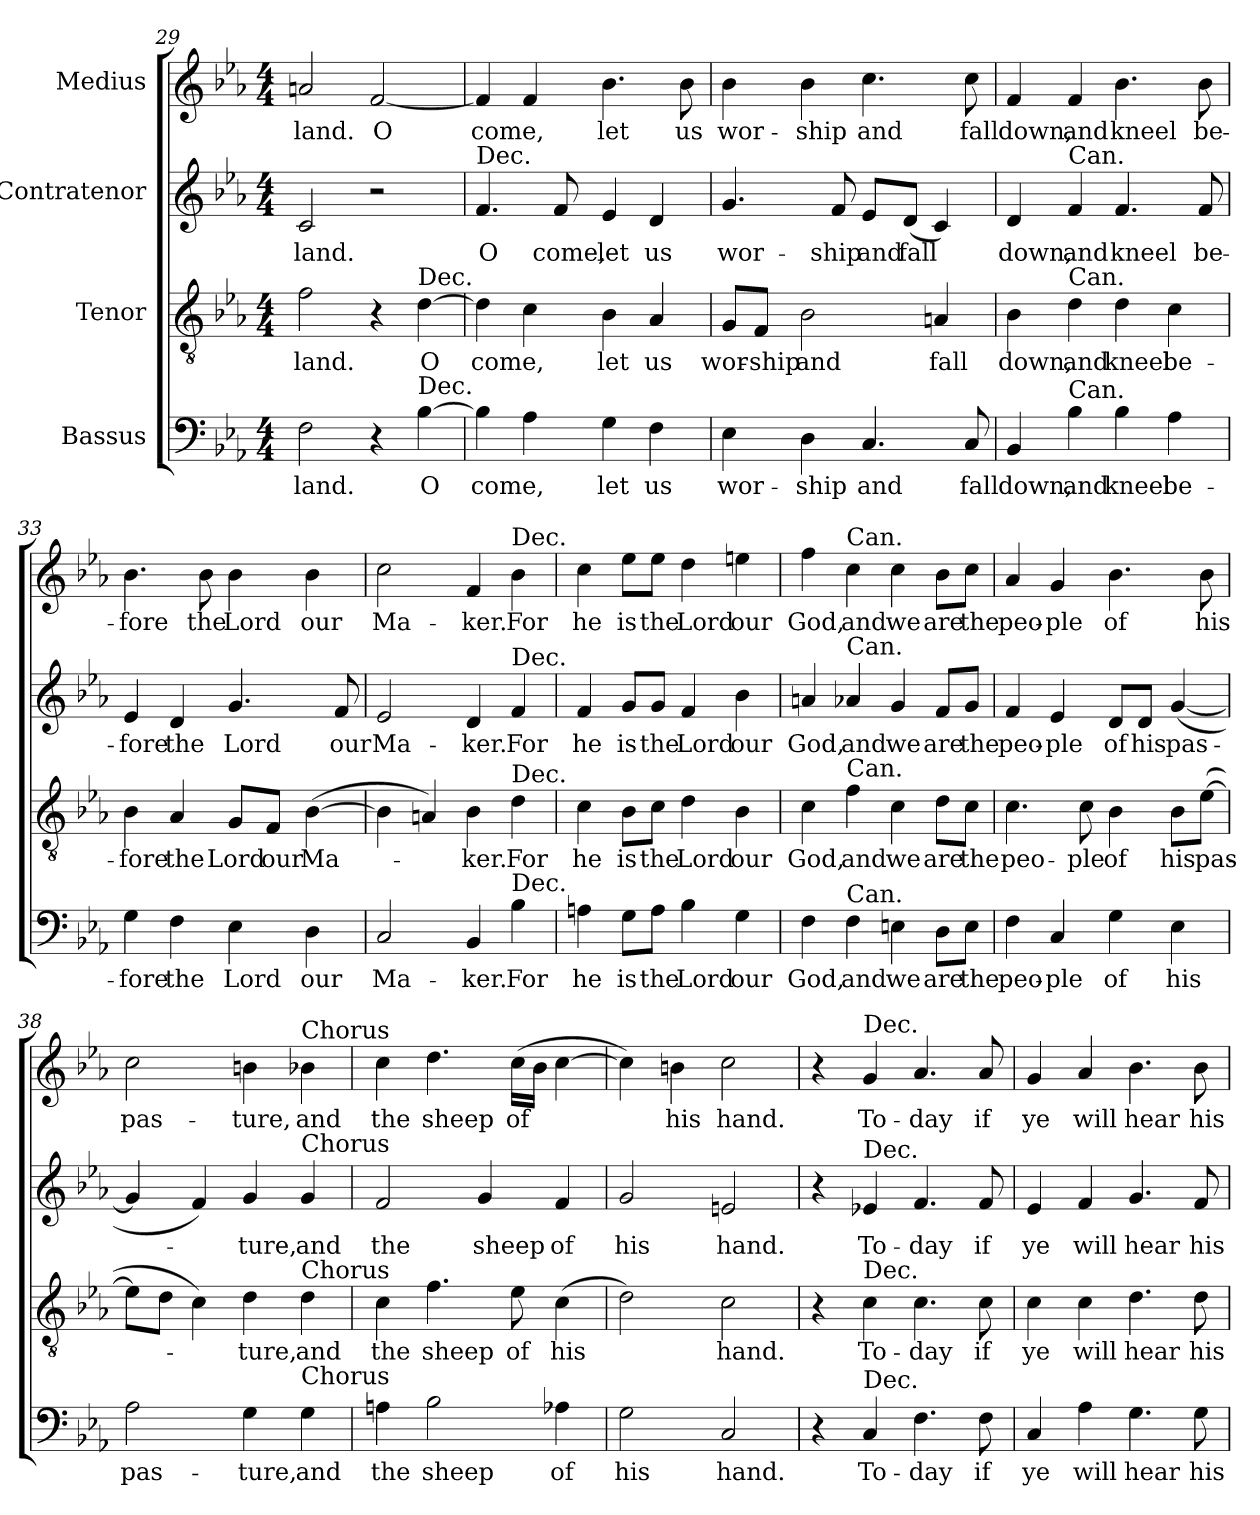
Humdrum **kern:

**kern	**text	**kern	**text	**kern	**text	**kern	**text
*part4	*part4	*part3	*part3	*part2	*part2	*part1	*part1
*staff4	*staff4	*staff3	*staff3	*staff2	*staff2	*staff1	*staff1
*I"Bassus	*	*I"Tenor	*	*I"Contratenor	*	*I"Medius	*
!!LO:PB:g=z
*clefF4	*	*clefGv2	*	*clefG2	*	*clefG2	*
*k[b-e-a-]	*	*k[b-e-a-]	*	*k[b-e-a-]	*	*k[b-e-a-]	*
*E-:	*	*E-:	*	*E-:	*	*E-:	*
*M4/4	*	*M4/4	*	*M4/4	*	*M4/4	*
=29	=29	=29	=29	=29	=29	=29	=29
!	!LO:LY:b:cj	!	!LO:LY:b:cj	!	!LO:LY:b:cj	!	!LO:LY:b:cj
2F\	land.	2f\	land.	2c/	land.	2an/	land.
!	!	!	!	!	!	!	!LO:LY:b:cj
4r	.	4r	.	2r	.	[<2f/	O
!	!	!LO:TX:a:t=Dec.	!	!	!	!	!
!LO:TX:a:t=Dec.	!	!	!	!	!	!	!
!	!LO:LY:b:cj	!	!LO:LY:b:cj	!	!	!	!
[>4B-\	O	[>4d\	O	.	.	.	.
=30	=30	=30	=30	=30	=30	=30	=30
!	!	!	!	!LO:TX:a:t=Dec.	!	!	!
!	!LO:LY:b	!	!LO:LY:b	!	!LO:LY:b:cj	!	!LO:LY:b
4B-\]	come,	4d\]	come,	4.f/	O	4f/]	come,
4A-\	.	4c\	.	.	.	4f/	.
!	!	!	!	!	!LO:LY:b:cj	!	!
.	.	.	.	8f/	come,	.	.
!	!LO:LY:b:cj	!	!LO:LY:b:cj	!	!LO:LY:b:cj	!	!LO:LY:b:cj
4G\	let	4B-\	let	4e-/	let	4.b-\	let
!	!LO:LY:b:cj	!	!LO:LY:b:cj	!	!LO:LY:b:cj	!	!
4F\	us	4A-/	us	4d/	us	.	.
!	!	!	!	!	!	!	!LO:LY:b:cj
.	.	.	.	.	.	8b-\	us
=31	=31	=31	=31	=31	=31	=31	=31
!	!LO:LY:b:cj	!	!LO:LY:b	!	!LO:LY:b:cj	!	!LO:LY:b:cj
4E-\	wor-	8G/L	wor-	4.g/	wor-	4b-\	wor-
!	!	!	!LO:LY:b:rj	!	!	!	!
.	.	8F/J	-ship	.	.	.	.
!	!LO:LY:b:cj	!	!LO:LY:b:cj	!	!	!	!LO:LY:b:cj
4D\	-ship	2B-\	and	.	.	4b-\	-ship
!	!	!	!	!	!LO:LY:b:cj	!	!
.	.	.	.	8f/	-ship	.	.
!	!LO:LY:b:cj	!	!	!	!LO:LY:b:cj	!	!LO:LY:b:cj
4.C/	and	.	.	8e-/L	and	4.cc\	and
!	!	!	!	!	!LO:LY:b	!	!
.	.	.	.	(<8d/J	fall	.	.
!	!	!	!LO:LY:b:cj	!	!	!	!
.	.	4An/	fall	4c/)	.	.	.
!	!LO:LY:b:cj	!	!	!	!	!	!LO:LY:b:cj
8C/	fall	.	.	.	.	8cc\	fall
=32	=32	=32	=32	=32	=32	=32	=32
!	!LO:LY:b:cj	!	!LO:LY:b:cj	!	!LO:LY:b:cj	!	!LO:LY:b:cj
4BB-/	down,	4B-\	down,	4d/	down,	4f/	down,
!	!	!	!	!LO:TX:a:t=Can.	!	!	!
!	!	!LO:TX:a:t=Can.	!	!	!	!	!
!LO:TX:a:t=Can.	!	!	!	!	!	!	!
!	!LO:LY:b:cj	!	!LO:LY:b:cj	!	!LO:LY:b:cj	!	!LO:LY:b:cj
4B-\	and	4d\	and	4f/	and	4f/	and
!	!LO:LY:b:cj	!	!LO:LY:b:cj	!	!LO:LY:b:cj	!	!LO:LY:b:cj
4B-\	kneel	4d\	kneel	4.f/	kneel	4.b-\	kneel
!	!LO:LY:b:cj	!	!LO:LY:b:cj	!	!	!	!
4A-\	be-	4c\	be-	.	.	.	.
!	!	!	!	!	!LO:LY:b	!	!LO:LY:b
.	.	.	.	8f/	be-	8b-\	be-
=33	=33	=33	=33	=33	=33	=33	=33
!	!LO:LY:b:rj	!	!LO:LY:b:rj	!	!LO:LY:b:cj	!	!LO:LY:b:cj
4G\	-fore	4B-\	-fore	4e-/	-fore	4.b-\	-fore
!	!LO:LY:b:cj	!	!LO:LY:b:cj	!	!LO:LY:b:cj	!	!
4F\	the	4A-/	the	4d/	the	.	.
!	!	!	!	!	!	!	!LO:LY:b:cj
.	.	.	.	.	.	8b-\	the
!	!LO:LY:b:cj	!	!LO:LY:b:cj	!	!LO:LY:b:cj	!	!LO:LY:b:cj
4E-\	Lord	8G/L	Lord	4.g/	Lord	4b-\	Lord
!	!	!	!LO:LY:b:cj	!	!	!	!
.	.	8F/J	our	.	.	.	.
!	!LO:LY:b:cj	!	!LO:LY:b:cj	!	!	!	!LO:LY:b:cj
4D\	our	(<[<4B-\	Ma-	.	.	4b-\	our
!	!	!	!	!	!LO:LY:b:cj	!	!
.	.	.	.	8f/	our	.	.
!!LO:LB:g=z
=34	=34	=34	=34	=34	=34	=34	=34
!	!LO:LY:b:cj	!	!	!	!LO:LY:b:cj	!	!LO:LY:b:cj
2C/	Ma-	4B-\]	.	2e-/	Ma-	2cc\	Ma-
.	.	4An/)	.	.	.	.	.
!	!LO:LY:b:cj	!	!LO:LY:b:cj	!	!LO:LY:b:cj	!	!LO:LY:b:cj
4BB-/	-ker.	4B-\	-ker.	4d/	-ker.	4f/	-ker.
!	!	!	!	!	!	!LO:TX:a:t=Dec.	!
!	!	!	!	!LO:TX:a:t=Dec.	!	!	!
!	!	!LO:TX:a:t=Dec.	!	!	!	!	!
!LO:TX:a:t=Dec.	!	!	!	!	!	!	!
!	!LO:LY:b:cj	!	!LO:LY:b:cj	!	!LO:LY:b:cj	!	!LO:LY:b:cj
4B-\	For	4d\	For	4f/	For	4b-\	For
=35	=35	=35	=35	=35	=35	=35	=35
!	!LO:LY:b:cj	!	!LO:LY:b:cj	!	!LO:LY:b:cj	!	!LO:LY:b:cj
4An\	he	4c\	he	4f/	he	4cc\	he
!	!LO:LY:b:cj	!	!LO:LY:b:cj	!	!LO:LY:b:cj	!	!LO:LY:b:cj
8G\L	is	8B-\L	is	8g/L	is	8ee-\L	is
!	!LO:LY:b:cj	!	!LO:LY:b:cj	!	!LO:LY:b:cj	!	!LO:LY:b:cj
8A\J	the	8c\J	the	8g/J	the	8ee-\J	the
!	!LO:LY:b:cj	!	!LO:LY:b:cj	!	!LO:LY:b:cj	!	!LO:LY:b:cj
4B-\	Lord	4d\	Lord	4f/	Lord	4dd\	Lord
!	!LO:LY:b:cj	!	!LO:LY:b:cj	!	!LO:LY:b:cj	!	!LO:LY:b:cj
4G\	our	4B-\	our	4b-\	our	4een\	our
=36	=36	=36	=36	=36	=36	=36	=36
!	!LO:LY:b:cj	!	!LO:LY:b:cj	!	!LO:LY:b:cj	!	!LO:LY:b:cj
4F\	God,	4c\	God,	4an/	God,	4ff\	God,
!	!	!	!	!	!	!LO:TX:a:t=Can.	!
!	!	!	!	!LO:TX:a:t=Can.	!	!	!
!	!	!LO:TX:a:t=Can.	!	!	!	!	!
!LO:TX:a:t=Can.	!	!	!	!	!	!	!
!	!LO:LY:b:cj	!	!LO:LY:b:cj	!	!LO:LY:b:cj	!	!LO:LY:b:cj
4F\	and	4f\	and	4a-X/	and	4cc\	and
!	!LO:LY:b:cj	!	!LO:LY:b:cj	!	!LO:LY:b:cj	!	!LO:LY:b:cj
4En\	we	4c\	we	4g/	we	4cc\	we
!	!LO:LY:b:cj	!	!LO:LY:b:cj	!	!LO:LY:b:cj	!	!LO:LY:b:cj
8D\L	are	8d\L	are	8f/L	are	8b-\L	are
!	!LO:LY:b:cj	!	!LO:LY:b:cj	!	!LO:LY:b:cj	!	!LO:LY:b:cj
8E\J	the	8c\J	the	8g/J	the	8cc\J	the
=37	=37	=37	=37	=37	=37	=37	=37
!	!LO:LY:b	!	!LO:LY:b:cj	!	!LO:LY:b	!	!LO:LY:b
4F\	peo-	4.c\	peo-	4f/	peo-	4a-/	peo-
!	!LO:LY:b:rj	!	!	!	!LO:LY:b:rj	!	!LO:LY:b:rj
4C/	-ple	.	.	4e-/	-ple	4g/	-ple
!	!	!	!LO:LY:b:cj	!	!	!	!
.	.	8c\	-ple	.	.	.	.
!	!LO:LY:b:cj	!	!LO:LY:b:cj	!	!LO:LY:b:cj	!	!LO:LY:b:cj
4G\	of	4B-\	of	8d/L	of	4.b-\	of
!	!	!	!	!	!LO:LY:b:cj	!	!
.	.	.	.	8d/J	his	.	.
!	!LO:LY:b:cj	!	!LO:LY:b:cj	!	!LO:LY:b:cj	!	!
4E-\	his	8B-\L	his	(<[<4g/	pas-	.	.
!	!	!	!LO:LY:b:cj	!	!	!	!LO:LY:b:cj
.	.	(>[>8e-\J	pas-	.	.	8b-\	his
=38	=38	=38	=38	=38	=38	=38	=38
!	!LO:LY:b:cj	!	!	!	!	!	!LO:LY:b:cj
2A-\	pas-	8e-\L]	.	4g/]	.	2cc\	pas-
.	.	8d\J	.	.	.	.	.
.	.	4c\)	.	4f/)	.	.	.
!	!LO:LY:b:cj	!	!LO:LY:b:cj	!	!LO:LY:b:cj	!	!LO:LY:b:cj
4G\	-ture,	4d\	-ture,	4g/	-ture,	4bn\	-ture,
!	!	!	!	!	!	!LO:TX:a:t=Chorus	!
!	!	!	!	!LO:TX:a:t=Chorus	!	!	!
!	!	!LO:TX:a:t=Chorus	!	!	!	!	!
!LO:TX:a:t=Chorus	!	!	!	!	!	!	!
!	!LO:LY:b:cj	!	!LO:LY:b:cj	!	!LO:LY:b:cj	!	!LO:LY:b:cj
4G\	and	4d\	and	4g/	and	4b-X\	and
!!LO:LB:g=z
=39	=39	=39	=39	=39	=39	=39	=39
!	!LO:LY:b:cj	!	!LO:LY:b:cj	!	!LO:LY:b:cj	!	!LO:LY:b:cj
4An\	the	4c\	the	2f/	the	4cc\	the
!	!LO:LY:b:cj	!	!LO:LY:b:cj	!	!	!	!LO:LY:b:cj
2B-\	sheep	4.f\	sheep	.	.	4.dd\	sheep
!	!	!	!	!	!LO:LY:b:cj	!	!
.	.	.	.	4g/	sheep	.	.
!	!	!	!LO:LY:b:cj	!	!	!	!LO:LY:b:cj
.	.	8e-\	of	.	.	(>16cc\L	of
.	.	.	.	.	.	16b-\J	.
!	!LO:LY:b:cj	!	!LO:LY:b	!	!LO:LY:b:cj	!	!
4A-X\	of	(>4c\	his	4f/	of	[>4cc\	.
=40	=40	=40	=40	=40	=40	=40	=40
!	!LO:LY:b:cj	!	!	!	!LO:LY:b:cj	!	!
2G\	his	2d\)	.	2g/	his	4cc\])	.
!	!	!	!	!	!	!	!LO:LY:b:cj
.	.	.	.	.	.	4bn\	his
!	!LO:LY:b:cj	!	!LO:LY:b:cj	!	!LO:LY:b:cj	!	!LO:LY:b:cj
2C/	hand.	2c\	hand.	2en/	hand.	2cc\	hand.
=41	=41	=41	=41	=41	=41	=41	=41
4r	.	4r	.	4r	.	4r	.
!	!	!	!	!	!	!LO:TX:a:t=Dec.	!
!	!	!	!	!LO:TX:a:t=Dec.	!	!	!
!	!	!LO:TX:a:t=Dec.	!	!	!	!	!
!LO:TX:a:t=Dec.	!	!	!	!	!	!	!
!	!LO:LY:b	!	!LO:LY:b	!	!LO:LY:b	!	!LO:LY:b
4C/	To-	4c\	To-	4e-X/	To-	4g/	To-
!	!LO:LY:b:rj	!	!LO:LY:b:rj	!	!LO:LY:b:rj	!	!LO:LY:b:rj
4.F\	-day	4.c\	-day	4.f/	-day	4.a-/	-day
!	!LO:LY:b:cj	!	!LO:LY:b:cj	!	!LO:LY:b:cj	!	!LO:LY:b:cj
8F\	if	8c\	if	8f/	if	8a-/	if
=42	=42	=42	=42	=42	=42	=42	=42
!	!LO:LY:b:cj	!	!LO:LY:b:cj	!	!LO:LY:b:cj	!	!LO:LY:b:cj
4C/	ye	4c\	ye	4e-/	ye	4g/	ye
!	!LO:LY:b:cj	!	!LO:LY:b:cj	!	!LO:LY:b:cj	!	!LO:LY:b:cj
4A-\	will	4c\	will	4f/	will	4a-/	will
!	!LO:LY:b:cj	!	!LO:LY:b:cj	!	!LO:LY:b:cj	!	!LO:LY:b:cj
4.G\	hear	4.d\	hear	4.g/	hear	4.b-\	hear
!	!LO:LY:b:cj	!	!LO:LY:b:cj	!	!LO:LY:b:cj	!	!LO:LY:b:cj
8G\	his	8d\	his	8f/	his	8b-\	his
=	=	=	=	=	=	=	=
*-	*-	*-	*-	*-	*-	*-	*-
